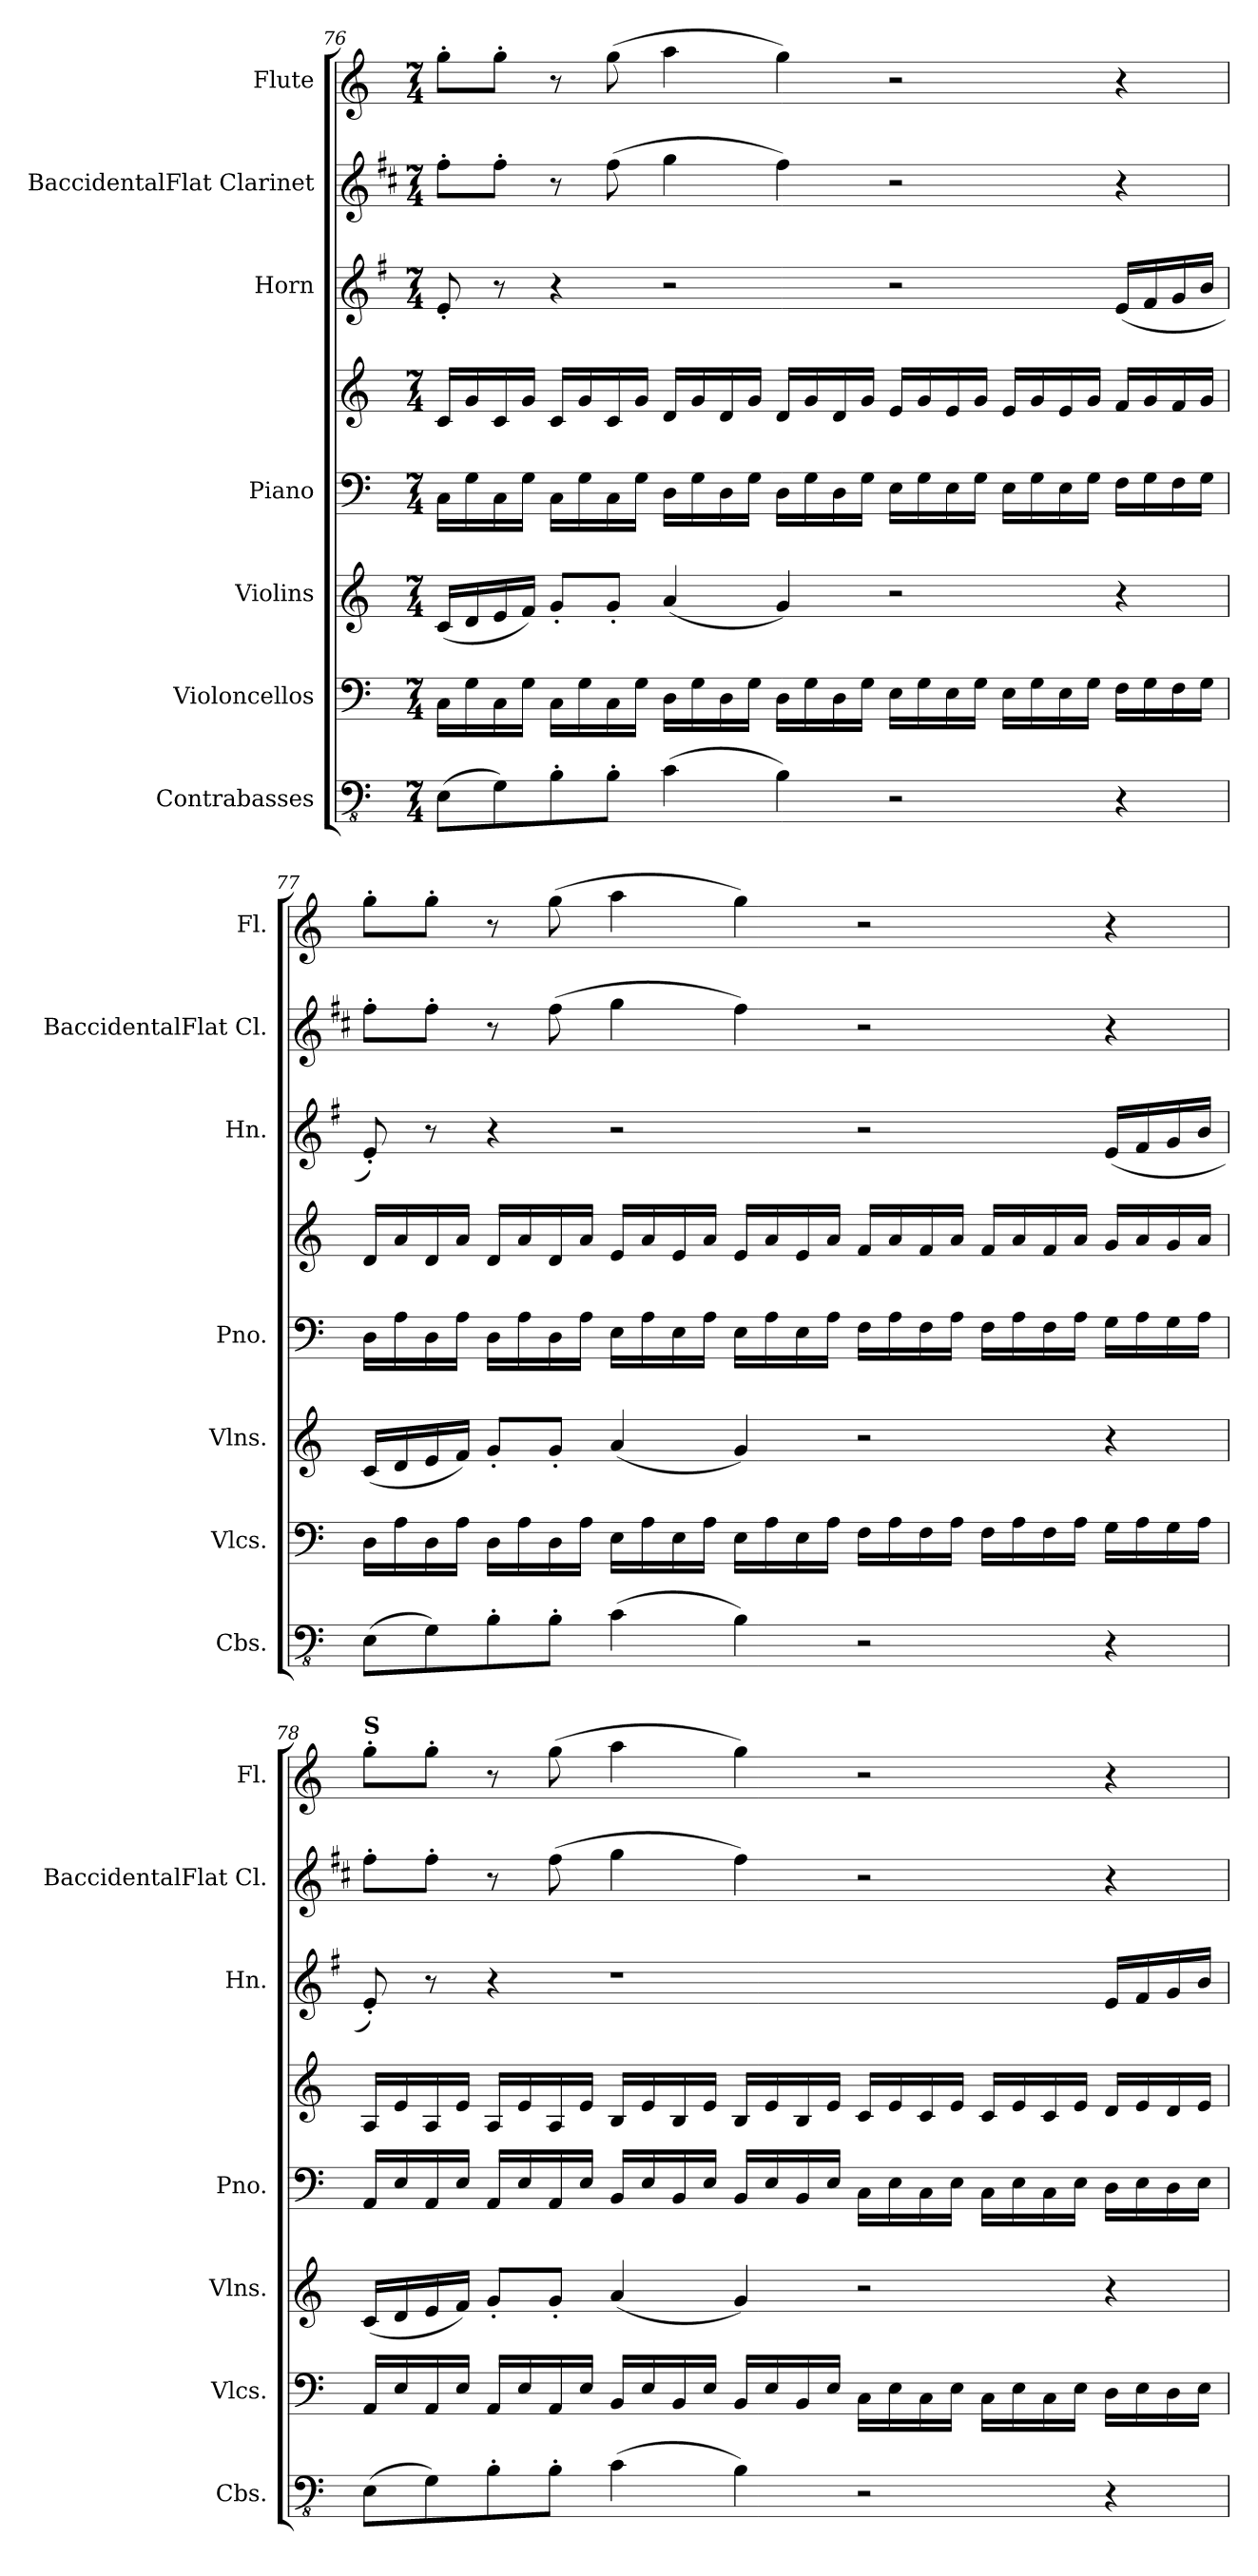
**kern	**kern	**kern	**kern	**kern	**kern	**kern	**kern
*part7	*part6	*part5	*part4	*part4	*part3	*part2	*part1
*staff8	*staff7	*staff6	*staff5	*staff4	*staff3	*staff2	*staff1
*I"Contrabasses	*I"Violoncellos	*I"Violins	*I"Piano	*	*I"Horn	*I"BaccidentalFlat Clarinet	*I"Flute
*I'Cbs.	*I'Vlcs.	*I'Vlns.	*I'Pno.	*	*I'Hn.	*I'BaccidentalFlat Cl.	*I'Fl.
!!LO:PB:g=z
*clefFv4	*clefF4	*clefG2	*clefF4	*clefG2	*clefG2	*clefG2	*clefG2
*	*	*	*	*	*ITrd4c7	*ITrd1c2	*
*k[]	*k[]	*k[]	*k[]	*k[]	*k[]	*k[]	*k[]
*M7/4	*M7/4	*M7/4	*M7/4	*M7/4	*M7/4	*M7/4	*M7/4
=76	=76	=76	=76	=76	=76	=76	=76
(8EE\L	16C\LL	(16c/LL	16C\LL	16c/LL	8A'/	8ee'\L	8gg'\L
.	16G\	16d/	16G\	16g/	.	.	.
8GG\)	16C\	16e/	16C\	16c/	8r	8ee'\J	8gg'\J
.	16G\JJ	16f/JJ)	16G\JJ	16g/JJ	.	.	.
8BB'\	16C\LL	8g'/L	16C\LL	16c/LL	4r	8r	8r
.	16G\	.	16G\	16g/	.	.	.
8BB'\J	16C\	8g'/J	16C\	16c/	.	(8ee\	(8gg\
.	16G\JJ	.	16G\JJ	16g/JJ	.	.	.
(4C\	16D\LL	(4a/	16D\LL	16d/LL	2r	4ff\	4aa\
.	16G\	.	16G\	16g/	.	.	.
.	16D\	.	16D\	16d/	.	.	.
.	16G\JJ	.	16G\JJ	16g/JJ	.	.	.
4BB\)	16D\LL	4g/)	16D\LL	16d/LL	.	4ee\)	4gg\)
.	16G\	.	16G\	16g/	.	.	.
.	16D\	.	16D\	16d/	.	.	.
.	16G\JJ	.	16G\JJ	16g/JJ	.	.	.
2r	16E\LL	2r	16E\LL	16e/LL	2r	2r	2r
.	16G\	.	16G\	16g/	.	.	.
.	16E\	.	16E\	16e/	.	.	.
.	16G\JJ	.	16G\JJ	16g/JJ	.	.	.
.	16E\LL	.	16E\LL	16e/LL	.	.	.
.	16G\	.	16G\	16g/	.	.	.
.	16E\	.	16E\	16e/	.	.	.
.	16G\JJ	.	16G\JJ	16g/JJ	.	.	.
4r	16F\LL	4r	16F\LL	16f/LL	(16A/LL	4r	4r
.	16G\	.	16G\	16g/	16B/	.	.
.	16F\	.	16F\	16f/	16c/	.	.
.	16G\JJ	.	16G\JJ	16g/JJ	16e/JJ	.	.
=77	=77	=77	=77	=77	=77	=77	=77
(8EE\L	16D\LL	(16c/LL	16D\LL	16d/LL	8A'/)	8ee'\L	8gg'\L
.	16A\	16d/	16A\	16a/	.	.	.
8GG\)	16D\	16e/	16D\	16d/	8r	8ee'\J	8gg'\J
.	16A\JJ	16f/JJ)	16A\JJ	16a/JJ	.	.	.
8BB'\	16D\LL	8g'/L	16D\LL	16d/LL	4r	8r	8r
.	16A\	.	16A\	16a/	.	.	.
8BB'\J	16D\	8g'/J	16D\	16d/	.	(8ee\	(8gg\
.	16A\JJ	.	16A\JJ	16a/JJ	.	.	.
(4C\	16E\LL	(4a/	16E\LL	16e/LL	2r	4ff\	4aa\
.	16A\	.	16A\	16a/	.	.	.
.	16E\	.	16E\	16e/	.	.	.
.	16A\JJ	.	16A\JJ	16a/JJ	.	.	.
4BB\)	16E\LL	4g/)	16E\LL	16e/LL	.	4ee\)	4gg\)
.	16A\	.	16A\	16a/	.	.	.
.	16E\	.	16E\	16e/	.	.	.
.	16A\JJ	.	16A\JJ	16a/JJ	.	.	.
2r	16F\LL	2r	16F\LL	16f/LL	2r	2r	2r
.	16A\	.	16A\	16a/	.	.	.
.	16F\	.	16F\	16f/	.	.	.
.	16A\JJ	.	16A\JJ	16a/JJ	.	.	.
.	16F\LL	.	16F\LL	16f/LL	.	.	.
.	16A\	.	16A\	16a/	.	.	.
.	16F\	.	16F\	16f/	.	.	.
.	16A\JJ	.	16A\JJ	16a/JJ	.	.	.
4r	16G\LL	4r	16G\LL	16g/LL	(16A/LL	4r	4r
.	16A\	.	16A\	16a/	16B/	.	.
.	16G\	.	16G\	16g/	16c/	.	.
.	16A\JJ	.	16A\JJ	16a/JJ	16e/JJ	.	.
!!LO:LB:g=z
=78	=78	=78	=78	=78	=78	=78	=78
!	!	!	!	!	!	!	!LO:TX:a:B:t=S
(8EE\L	16AA/LL	(16c/LL	16AA/LL	16A/LL	8A'/)	8ee'\L	8gg'\L
.	16E/	16d/	16E/	16e/	.	.	.
8GG\)	16AA/	16e/	16AA/	16A/	8r	8ee'\J	8gg'\J
.	16E/JJ	16f/JJ)	16E/JJ	16e/JJ	.	.	.
8BB'\	16AA/LL	8g'/L	16AA/LL	16A/LL	4r	8r	8r
.	16E/	.	16E/	16e/	.	.	.
8BB'\J	16AA/	8g'/J	16AA/	16A/	.	(8ee\	(8gg\
.	16E/JJ	.	16E/JJ	16e/JJ	.	.	.
(4C\	16BB/LL	(4a/	16BB/LL	16B/LL	1r	4ff\	4aa\
.	16E/	.	16E/	16e/	.	.	.
.	16BB/	.	16BB/	16B/	.	.	.
.	16E/JJ	.	16E/JJ	16e/JJ	.	.	.
4BB\)	16BB/LL	4g/)	16BB/LL	16B/LL	.	4ee\)	4gg\)
.	16E/	.	16E/	16e/	.	.	.
.	16BB/	.	16BB/	16B/	.	.	.
.	16E/JJ	.	16E/JJ	16e/JJ	.	.	.
2r	16C\LL	2r	16C\LL	16c/LL	.	2r	2r
.	16E\	.	16E\	16e/	.	.	.
.	16C\	.	16C\	16c/	.	.	.
.	16E\JJ	.	16E\JJ	16e/JJ	.	.	.
.	16C\LL	.	16C\LL	16c/LL	.	.	.
.	16E\	.	16E\	16e/	.	.	.
.	16C\	.	16C\	16c/	.	.	.
.	16E\JJ	.	16E\JJ	16e/JJ	.	.	.
4r	16D\LL	4r	16D\LL	16d/LL	16A/LL	4r	4r
.	16E\	.	16E\	16e/	16B/	.	.
.	16D\	.	16D\	16d/	16c/	.	.
.	16E\JJ	.	16E\JJ	16e/JJ	16e/JJ	.	.
=	=	=	=	=	=	=	=
*-	*-	*-	*-	*-	*-	*-	*-
